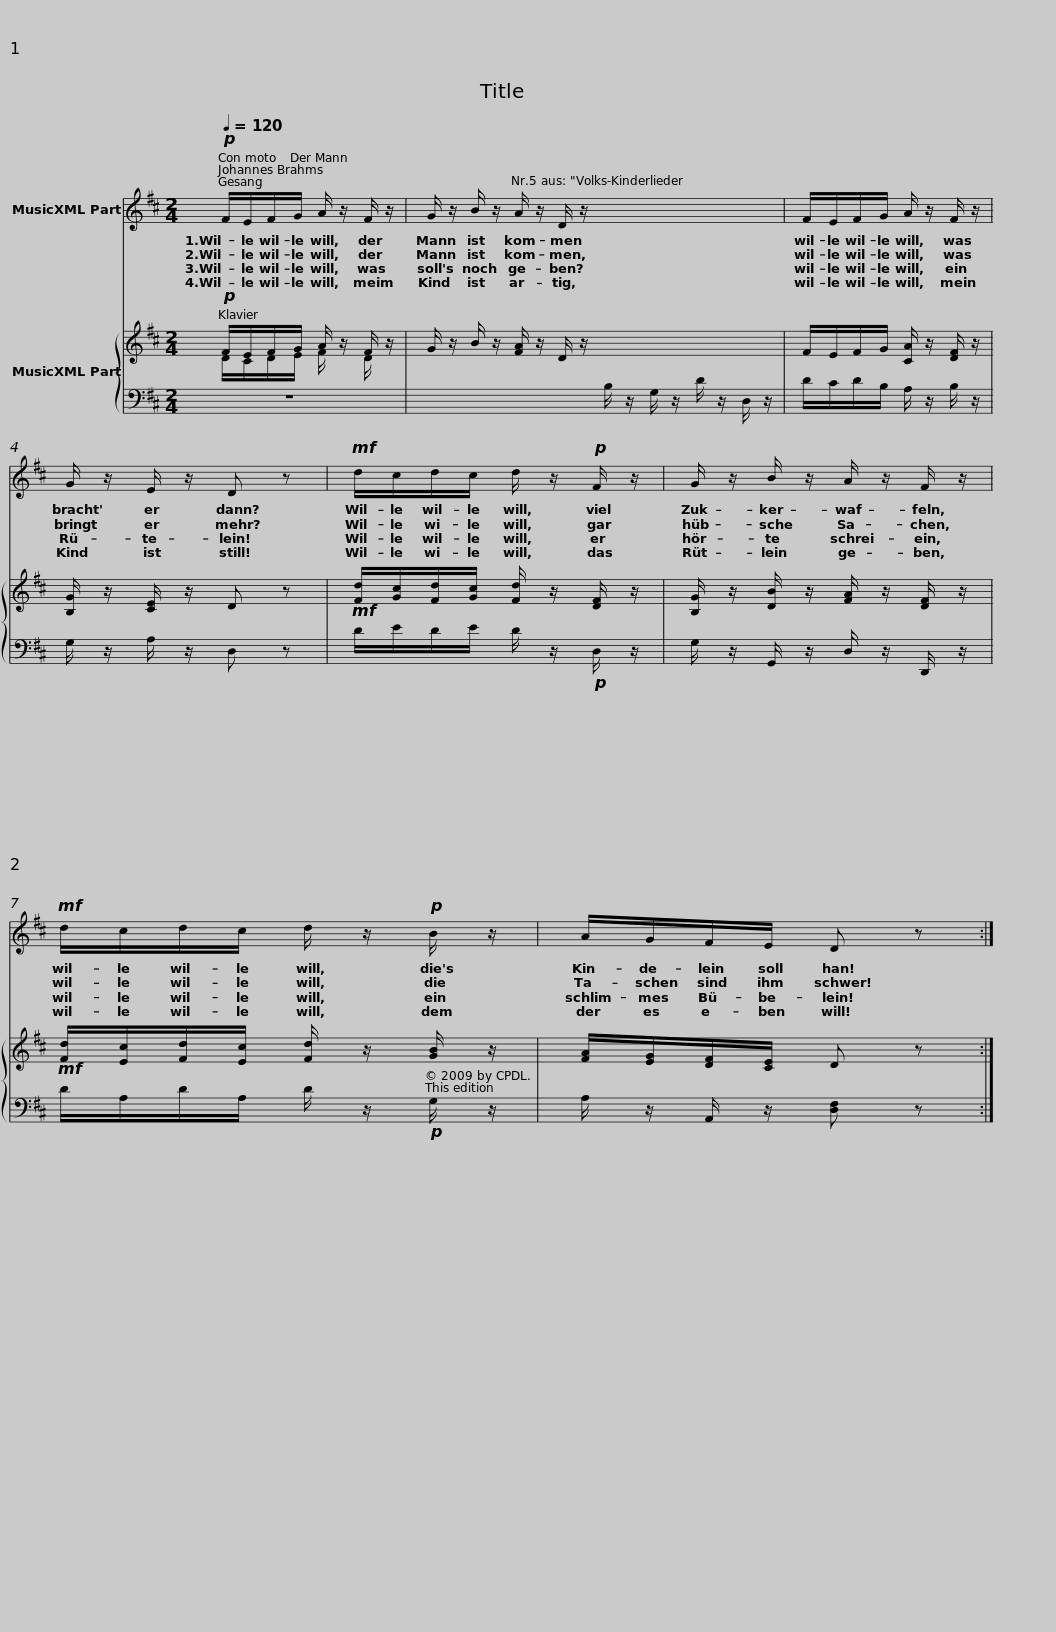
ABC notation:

X:1
%%score 1 { ( 2 3 ) | 4 }
L:1/8
Q:1/4=120
M:2/4
I:linebreak $
K:D
V:1 treble
V:2 treble
V:3 treble
V:4 bass
V:1
!p! F/E/F/G/ A/ z/ F/ z/ | G/ z/ B/ z/ A/ z/ D/ z/ x4 |$ F/E/F/G/ A/ z/ F/ z/ | G/ z/ E/ z/ D z |!mf! d/c/d/c/ d/ z/!p! F/ z/ |$ %5
 G/ z/ B/ z/ A/ z/ F/ z/ |!mf! d/c/d/c/ d/ z/!p! B/ z/ | A/G/F/E/ D z :| %8
V:2
!p! F/E/F/G/ A/ z/ F/ z/ | G/ z/ B/ z/ [FA]/ z/ D/ z/ x4 |$ F/E/F/G/ [CA]/ z/ [DF]/ z/ | [B,G]/ z/ [CE]/ z/ D z |!mf! [Fd]/[Gc]/[Fd]/[Gc]/ [Fd]/ z/ [DF]/ z/ |$ %5
 [B,G]/ z/ [DB]/ z/ [FA]/ z/ [DF]/ z/ |!mf! [Fd]/[Ec]/[Fd]/[Ec]/ [Fd]/ z/ [GB]/ z/ | [FA]/[EG]/[DF]/[CE]/ D z :| %8
V:3
 D/C/D/E/ F/ z/ D/ z/ | x8 |$ x4 | x4 | x4 |$ %5
 x4 | x4 | x4 :| %8
V:4
 z4 | x4 B,/ z/ G,/ z/ D/ z/ D,/ z/ |$ D/C/D/B,/ A,/ z/ B,/ z/ | G,/ z/ A,/ z/ D, z | D/E/D/E/ D/ z/!p! D,/ z/ |$ %5
 G,/ z/ G,,/ z/ D,/ z/ D,,/ z/ | D/A,/D/A,/ D/ z/!p! G,/ z/ | A,/ z/ A,,/ z/ [D,F,] z :| %8
